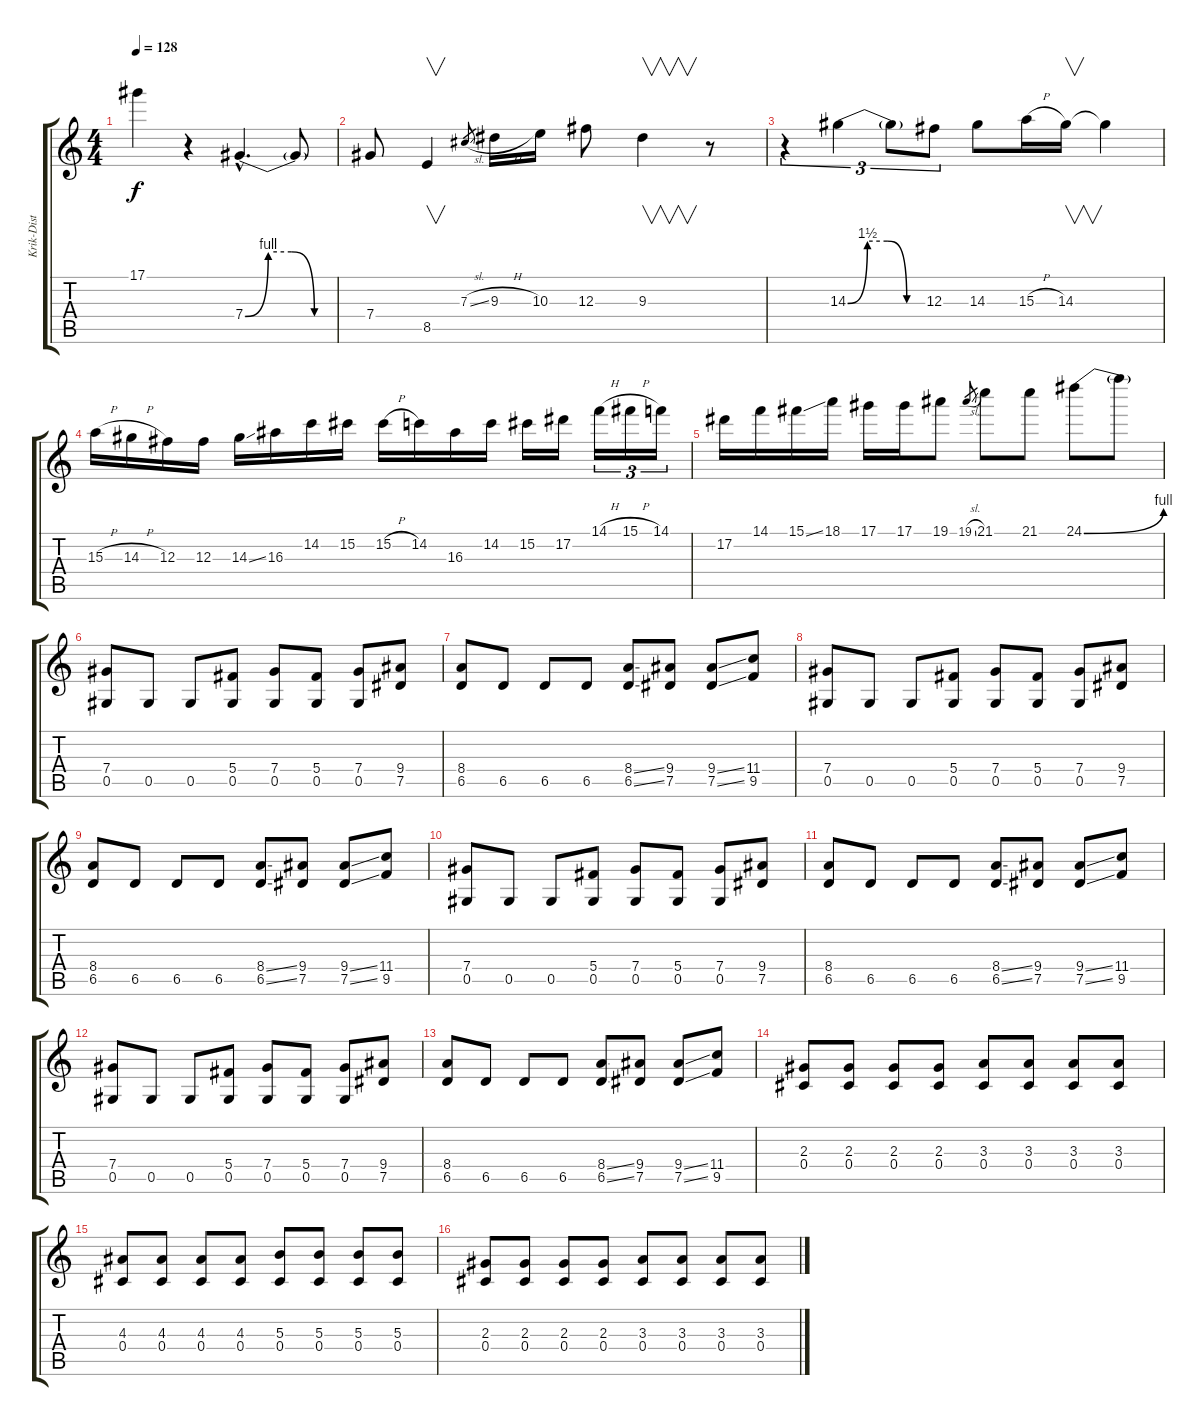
\track ("Krik-Dist" "Krik-Dist") {instrument distortionguitar}
\staff {score tabs}
\tuning (Eb4 Bb3 Gb3 Db3 Ab2 Eb2) {hide}
\ts (4 4)
\tempo 128
\clef g2
\ks c
17.1.4{dy f} r.4 7.4{be (custom 0 0 15 4 30 4 45 0 60 0) hac}.4{d} 7.4{t}.8 |
7.4.8 8.5.4{v} 7.3{sl}.8{gr} 9.3{h}.16 10.3.16 12.3.8 9.3.4{v} r.8 |
r.4{tu (3 2)} 14.3{be (custom 0 0 15 6 30 6 45 0 60 0)}.4{tu (3 2)} 14.3{t}.8{tu (3 2)} 12.3.8{tu (3 2)} 14.3.8 15.3{h}.16 14.3.16{v} 14.3{t}.4 |
15.3{h}.16 14.3{h}.16 12.3.16 12.3.16 14.3{ss}.16 16.3.16 14.2.16 15.2.16 15.2{h}.16 14.2.16 16.3.16 14.2.16 15.2.16 17.2.16 14.1{h}.16{tu (3 2)} 15.1{h}.16{tu (3 2)} 14.1.16{tu (3 2)} |
17.2.16 14.1.16 15.1{ss}.16 18.1.16 17.1.16 17.1.16 19.1.8 19.1{sl}.8{gr} 21.1.8 21.1.8 24.1{be (bend 0 0 60 4)}.8 24.1{t}.8 |
(7.4 0.5).8{volume 13} 0.5.8 0.5.8 (5.4 0.5).8 (7.4 0.5).8 (5.4 0.5).8 (7.4 0.5).8 (9.4 7.5).8 |
(8.4 6.5).8 6.5.8 6.5.8 6.5.8 (8.4{ss} 6.5{ss}).8 (9.4 7.5).8 (9.4{ss} 7.5{ss}).8 (11.4 9.5).8 |
(7.4 0.5).8 0.5.8 0.5.8 (5.4 0.5).8 (7.4 0.5).8 (5.4 0.5).8 (7.4 0.5).8 (9.4 7.5).8 |
(8.4 6.5).8 6.5.8 6.5.8 6.5.8 (8.4{ss} 6.5{ss}).8 (9.4 7.5).8 (9.4{ss} 7.5{ss}).8 (11.4 9.5).8 |
(7.4 0.5).8 0.5.8 0.5.8 (5.4 0.5).8 (7.4 0.5).8 (5.4 0.5).8 (7.4 0.5).8 (9.4 7.5).8 |
(8.4 6.5).8 6.5.8 6.5.8 6.5.8 (8.4{ss} 6.5{ss}).8 (9.4 7.5).8 (9.4{ss} 7.5{ss}).8 (11.4 9.5).8 |
(7.4 0.5).8 0.5.8 0.5.8 (5.4 0.5).8 (7.4 0.5).8 (5.4 0.5).8 (7.4 0.5).8 (9.4 7.5).8 |
(8.4 6.5).8 6.5.8 6.5.8 6.5.8 (8.4{ss} 6.5{ss}).8 (9.4 7.5).8 (9.4{ss} 7.5{ss}).8 (11.4 9.5).8 |
(2.3 0.4).8 (2.3 0.4).8 (2.3 0.4).8 (2.3 0.4).8 (3.3 0.4).8 (3.3 0.4).8 (3.3 0.4).8 (3.3 0.4).8 |
(4.3 0.4).8 (4.3 0.4).8 (4.3 0.4).8 (4.3 0.4).8 (5.3 0.4).8 (5.3 0.4).8 (5.3 0.4).8 (5.3 0.4).8 |
(2.3 0.4).8 (2.3 0.4).8 (2.3 0.4).8 (2.3 0.4).8 (3.3 0.4).8 (3.3 0.4).8 (3.3 0.4).8 (3.3 0.4).8
